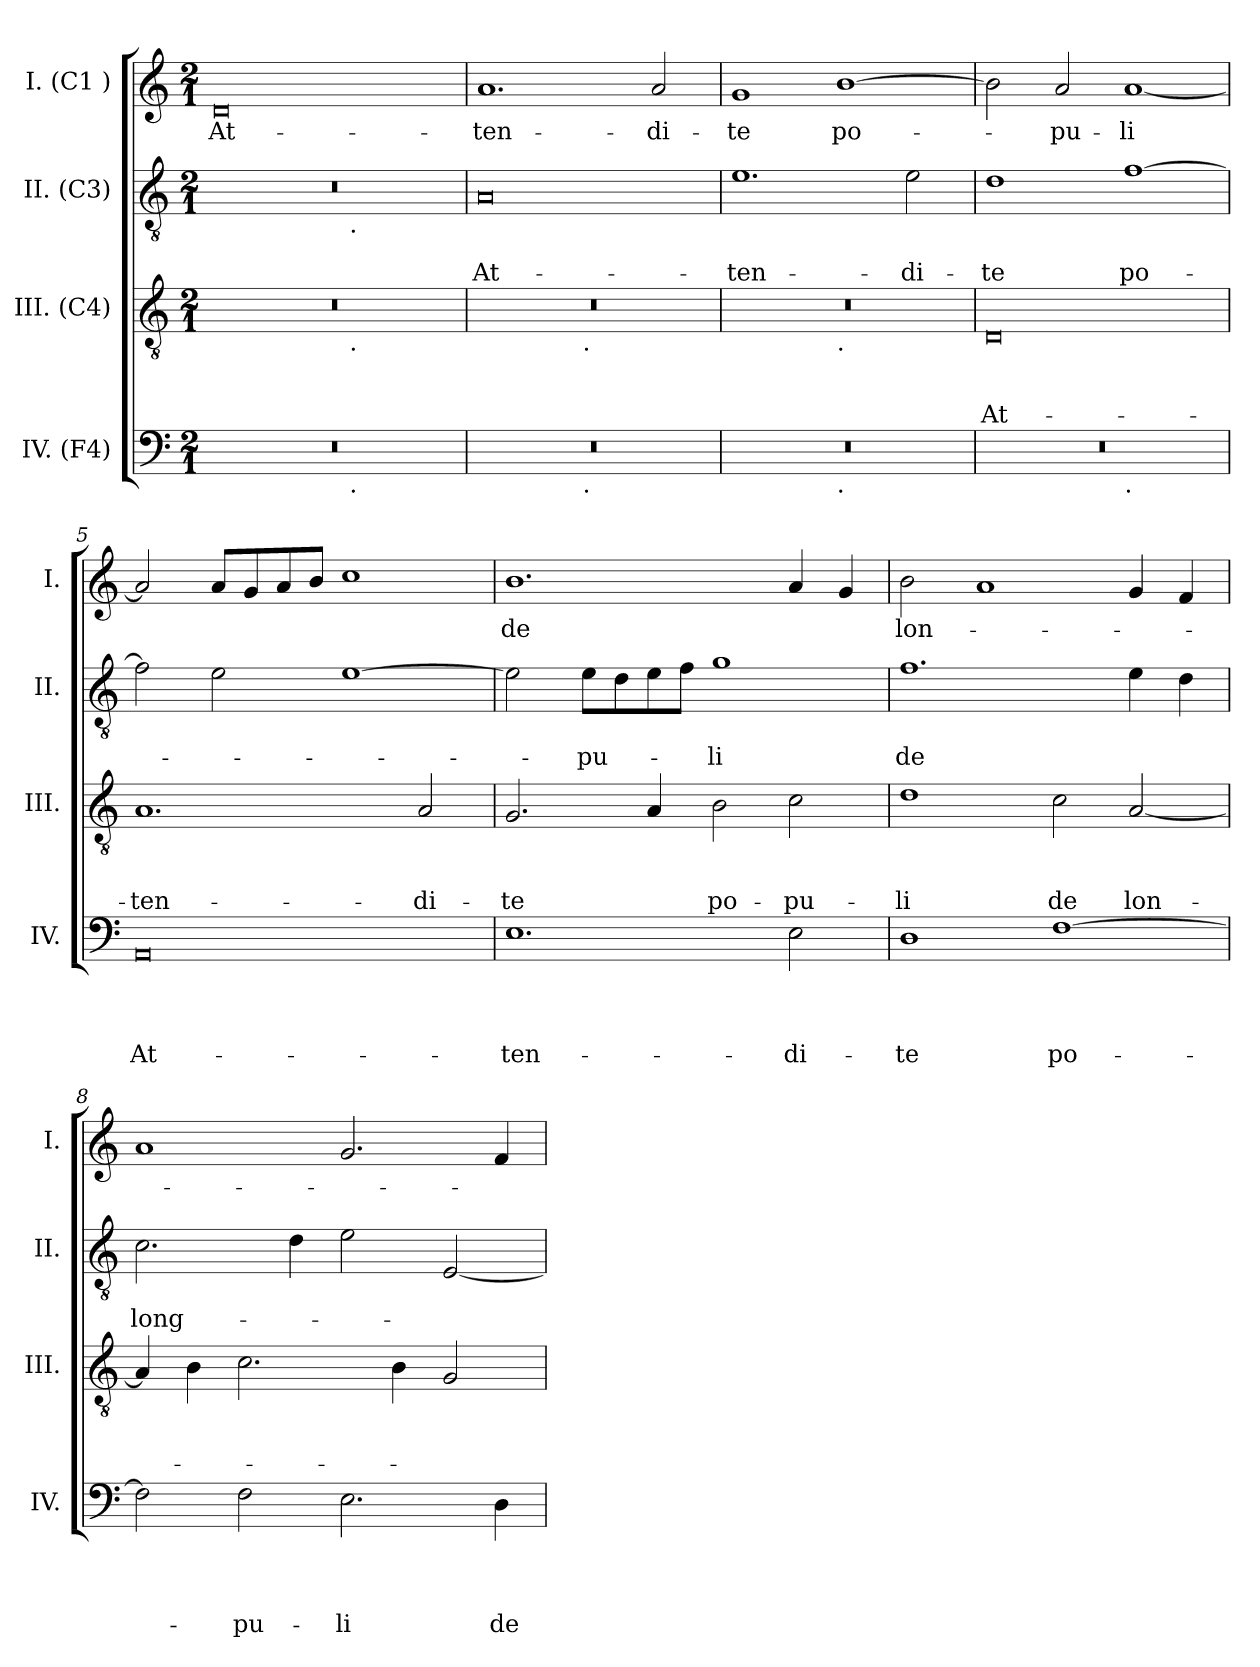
**kern	**text	**text	**text	**text	**kern	**text	**text	**text	**kern	**text	**text	**kern	**text
*part4	*part4	*part4	*part4	*part4	*part3	*part3	*part3	*part3	*part2	*part2	*part2	*part1	*part1
*staff4	*staff4	*staff4	*staff4	*staff4	*staff3	*staff3	*staff3	*staff3	*staff2	*staff2	*staff2	*staff1	*staff1
*I"IV. (F4)	*	*	*	*	*I"III. (C4)	*	*	*	*I"II. (C3)	*	*	*I"I. (C1 )	*
*I'IV.	*	*	*	*	*I'III.	*	*	*	*I'II.	*	*	*I'I.	*
*clefF4	*	*	*	*	*clefGv2	*	*	*	*clefGv2	*	*	*clefG2	*
*k[]	*	*	*	*	*k[]	*	*	*	*k[]	*	*	*k[]	*
*C:	*	*	*	*	*C:	*	*	*	*C:	*	*	*C:	*
*M2/1	*	*	*	*	*M2/1	*	*	*	*M2/1	*	*	*M2/1	*
=1	=1	=1	=1	=1	=1	=1	=1	=1	=1	=1	=1	=1	=1
!	!	!	!	!	!	!	!	!	!	!	!	!	!LO:LY:b:rj
*^	*	*	*	*	*^	*	*	*	*^	*	*	*	*
0r	2ryy	.	.	.	.	0r	2ryy	.	.	.	0r	2ryy	.	.	0d	At-
.	4...ryy	.	.	.	.	.	4...ryy	.	.	.	.	4...ryy	.	.	.	.
!	!	!	!	!	!	!	!	!	!	!	!	!LO:TX:b:t=.	!	!	!	!
!	!	!	!	!	!	!	!LO:TX:b:t=.	!	!	!	!	!	!	!	!	!
!	!LO:TX:b:t=.	!	!	!	!	!	!	!	!	!	!	!	!	!	!	!
.	1ryy	.	.	.	.	.	1ryy	.	.	.	.	1ryy	.	.	.	.
.	32ryy	.	.	.	.	.	32ryy	.	.	.	.	32ryy	.	.	.	.
=2	=2	=2	=2	=2	=2	=2	=2	=2	=2	=2	=2	=2	=2	=2	=2	=2
!	!	!	!	!	!	!	!	!	!	!	!	!	!	!LO:LY:b:rj	!	!LO:LY:b
*	*	*	*	*	*	*	*	*	*	*	*v	*v	*	*	*	*
0r	1ryy	.	.	.	.	0r	1ryy	.	.	.	0A	.	At-	1.a	-ten-
!	!	!	!	!	!	!	!LO:TX:b:t=.	!	!	!	!	!	!	!	!
!	!LO:TX:b:t=.	!	!	!	!	!	!	!	!	!	!	!	!	!	!
.	1ryy	.	.	.	.	.	1ryy	.	.	.	.	.	.	.	.
!	!	!	!	!	!	!	!	!	!	!	!	!	!	!	!LO:LY:b
.	.	.	.	.	.	.	.	.	.	.	.	.	.	2a/	-di-
=3	=3	=3	=3	=3	=3	=3	=3	=3	=3	=3	=3	=3	=3	=3	=3
!	!	!	!	!	!	!	!	!	!	!	!	!	!LO:LY:b	!	!LO:LY:b
0r	1ryy	.	.	.	.	0r	1ryy	.	.	.	1.e	.	-ten-	1g	-te
!	!	!	!	!	!	!	!LO:TX:b:t=.	!	!	!	!	!	!	!	!
!	!LO:TX:b:t=.	!	!	!	!	!	!	!	!	!	!	!	!	!	!
!	!	!	!	!	!	!	!	!	!	!	!	!	!	!	!LO:LY:b
.	1ryy	.	.	.	.	.	1ryy	.	.	.	.	.	.	[>1b	po-
!	!	!	!	!	!	!	!	!	!	!	!	!	!LO:LY:b	!	!
.	.	.	.	.	.	.	.	.	.	.	2e\	.	-di-	.	.
=4	=4	=4	=4	=4	=4	=4	=4	=4	=4	=4	=4	=4	=4	=4	=4
!	!	!	!	!	!	!	!	!	!	!LO:LY:b:rj	!	!	!LO:LY:b	!	!
*	*	*	*	*	*	*v	*v	*	*	*	*	*	*	*	*
0r	1ryy	.	.	.	.	0D	.	.	At-	1d	.	-te	2b\]	.
!	!	!	!	!	!	!	!	!	!	!	!	!	!	!LO:LY:b
.	.	.	.	.	.	.	.	.	.	.	.	.	2a/	-pu-
!	!LO:TX:b:t=.	!	!	!	!	!	!	!	!	!	!	!	!	!
!	!	!	!	!	!	!	!	!	!	!	!	!LO:LY:b	!	!LO:LY:b:rj
.	1ryy	.	.	.	.	.	.	.	.	[>1f	.	po-	[<1a	-li
=5	=5	=5	=5	=5	=5	=5	=5	=5	=5	=5	=5	=5	=5	=5
!	!	!	!	!	!LO:LY:b:rj	!	!	!	!LO:LY:b	!	!	!	!	!
*v	*v	*	*	*	*	*	*	*	*	*	*	*	*	*
0AA	.	.	.	At-	1.A	.	.	-ten-	2f\]	.	.	2a/]	.
.	.	.	.	.	.	.	.	.	2e\	.	.	8a/L	.
.	.	.	.	.	.	.	.	.	.	.	.	8g/	.
.	.	.	.	.	.	.	.	.	.	.	.	8a/	.
.	.	.	.	.	.	.	.	.	.	.	.	8b/J	.
.	.	.	.	.	.	.	.	.	[<1e	.	.	1cc	.
!	!	!	!	!	!	!	!	!LO:LY:b	!	!	!	!	!
.	.	.	.	.	2A/	.	.	-di-	.	.	.	.	.
!!LO:LB:g=z
=6	=6	=6	=6	=6	=6	=6	=6	=6	=6	=6	=6	=6	=6
!	!	!	!	!LO:LY:b	!	!	!	!LO:LY:b	!	!	!	!	!LO:LY:b
1.E	.	.	.	-ten-	2.G/	.	.	-te	2e\]	.	.	1.b	de
!	!	!	!	!	!	!	!	!	!	!	!LO:LY:b	!	!
.	.	.	.	.	.	.	.	.	8e\L	.	-pu-	.	.
.	.	.	.	.	.	.	.	.	8d\	.	.	.	.
.	.	.	.	.	4A/	.	.	.	8e\	.	.	.	.
.	.	.	.	.	.	.	.	.	8f\J	.	.	.	.
!	!	!	!	!	!	!	!	!LO:LY:b	!	!	!LO:LY:b:rj	!	!
.	.	.	.	.	2B\	.	.	po-	1g	.	-li	.	.
!	!	!	!	!LO:LY:b	!	!	!	!LO:LY:b	!	!	!	!	!
2E\	.	.	.	-di-	2c\	.	.	-pu-	.	.	.	4a/	.
.	.	.	.	.	.	.	.	.	.	.	.	4g/	.
=7	=7	=7	=7	=7	=7	=7	=7	=7	=7	=7	=7	=7	=7
!	!	!	!	!LO:LY:b	!	!	!	!LO:LY:b:rj	!	!	!LO:LY:b	!	!LO:LY:b
1D	.	.	.	-te	1d	.	.	-li	1.f	.	de	2b\	lon-
.	.	.	.	.	.	.	.	.	.	.	.	1a	.
!	!	!	!	!LO:LY:b	!	!	!	!LO:LY:b	!	!	!	!	!
[>1F	.	.	.	po-	2c\	.	.	de	.	.	.	.	.
!	!	!	!	!	!	!	!	!LO:LY:b	!	!	!	!	!
.	.	.	.	.	[<2A/	.	.	lon-	4e\	.	.	4g/	.
.	.	.	.	.	.	.	.	.	4d\	.	.	4f/	.
=8	=8	=8	=8	=8	=8	=8	=8	=8	=8	=8	=8	=8	=8
!	!	!	!	!	!	!	!	!	!	!	!LO:LY:b	!	!
2F\]	.	.	.	.	4A/]	.	.	.	2.c\	.	long-	1a	.
.	.	.	.	.	4B\	.	.	.	.	.	.	.	.
!	!	!	!	!LO:LY:b	!	!	!	!	!	!	!	!	!
2F\	.	.	.	-pu-	2.c\	.	.	.	.	.	.	.	.
.	.	.	.	.	.	.	.	.	4d\	.	.	.	.
!	!	!	!	!LO:LY:b	!	!	!	!	!	!	!	!	!
2.E\	.	.	.	-li	.	.	.	.	2e\	.	.	2.g/	.
.	.	.	.	.	4B\	.	.	.	.	.	.	.	.
.	.	.	.	.	2G/	.	.	.	[<2E/	.	.	.	.
!	!	!	!	!LO:LY:b	!	!	!	!	!	!	!	!	!
4D\	.	.	.	de	.	.	.	.	.	.	.	4f/	.
=	=	=	=	=	=	=	=	=	=	=	=	=	=
*-	*-	*-	*-	*-	*-	*-	*-	*-	*-	*-	*-	*-	*-
